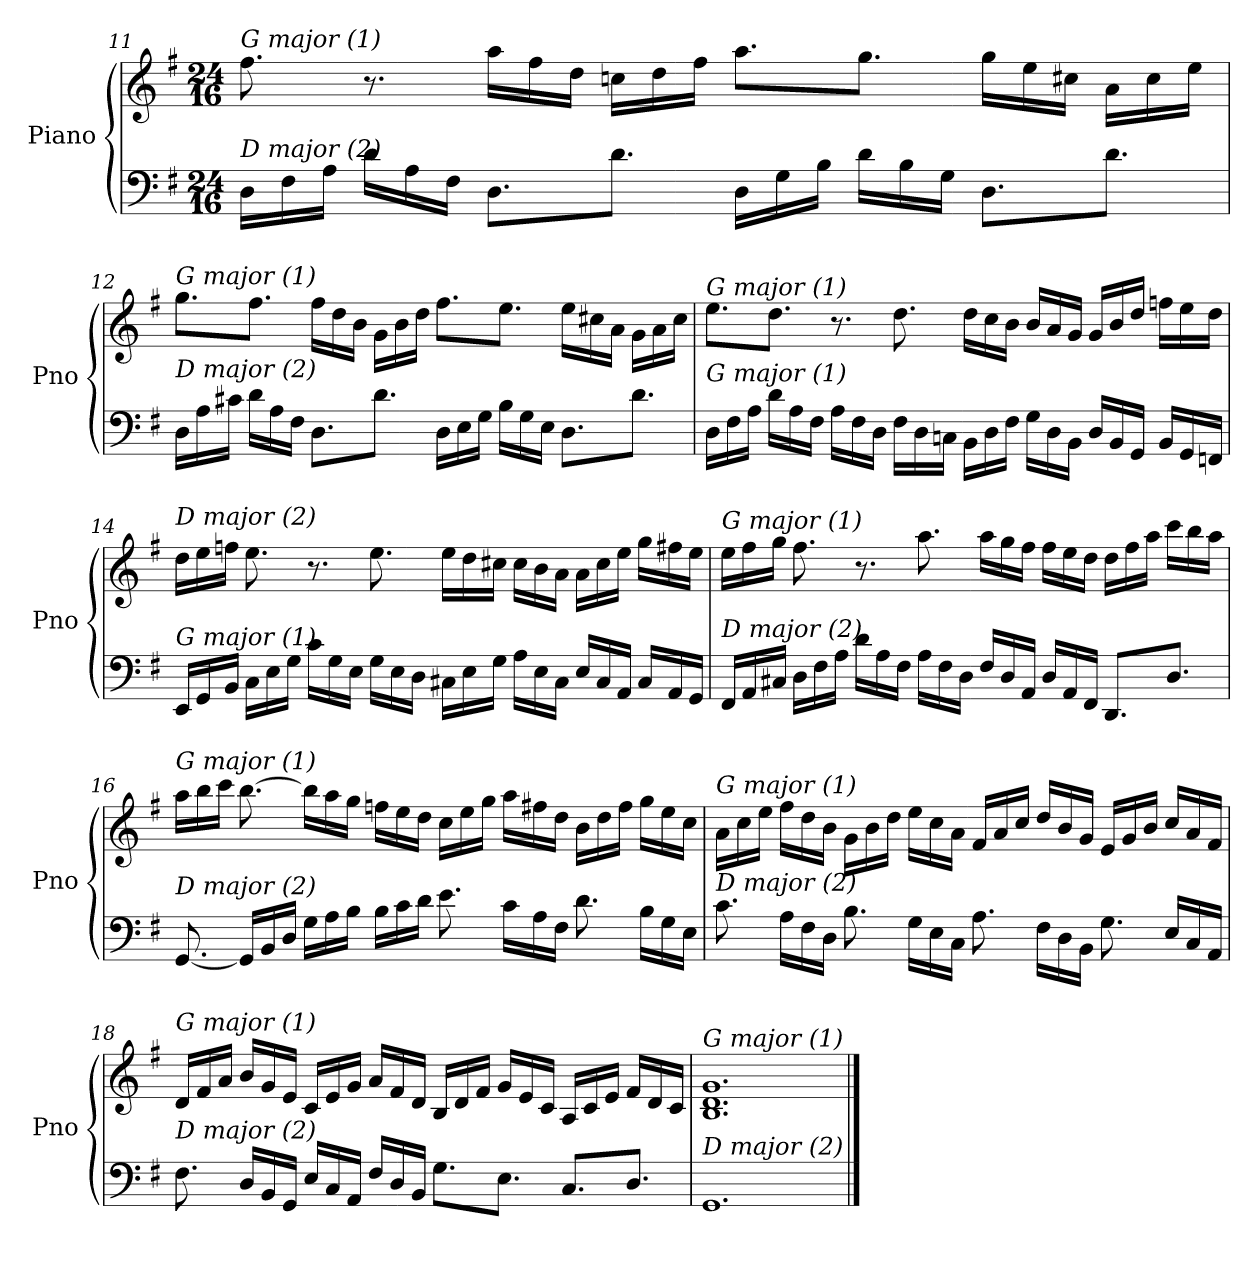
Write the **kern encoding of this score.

**kern	**kern
*part1	*part1
*staff2	*staff1
*I"Piano	*
*I'Pno	*
!!LO:PB:g=z
*clefF4	*clefG2
*k[f#]	*k[f#]
*G:	*G:
*M24/16	*M24/16
=11	=11
!	!LO:TX:i:t=G major (1)
!LO:TX:i:t=D major (2)	!
16D\LL	8.ff#\
16F#\	.
16A\JJ	.
16d\LL	8.r
16A\	.
16F#\JJ	.
8.D\L	16aa\LL
.	16ff#\
.	16dd\JJ
8.d\J	16ccn\LL
.	16dd\
.	16ff#\JJ
16D\LL	8.aa\L
16G\	.
16B\JJ	.
16d\LL	8.gg\J
16B\	.
16G\JJ	.
8.D\L	16gg\LL
.	16ee\
.	16cc#X\JJ
8.d\J	16a\LL
.	16cc#\
.	16ee\JJ
!!LO:LB:g=z
=12	=12
!	!LO:TX:i:t=G major (1)
!LO:TX:i:t=D major (2)	!
16D\LL	8.gg\L
16A\	.
16c#X\JJ	.
16d\LL	8.ff#\J
16A\	.
16F#\JJ	.
8.D\L	16ff#\LL
.	16dd\
.	16b\JJ
8.d\J	16g\LL
.	16b\
.	16dd\JJ
16D\LL	8.ff#\L
16E\	.
16G\JJ	.
16B\LL	8.ee\J
16G\	.
16E\JJ	.
8.D\L	16ee\LL
.	16cc#X\
.	16a\JJ
8.d\J	16g\LL
.	16a\
.	16cc#\JJ
!!LO:LB:g=z
=13	=13
!	!LO:TX:i:t=G major (1)
!LO:TX:i:t=G major (1)	!
16D\LL	8.ee\L
16F#\	.
16A\JJ	.
16d\LL	8.dd\J
16A\	.
16F#\JJ	.
16A\LL	8.r
16F#\	.
16D\JJ	.
16F#\LL	8.dd\
16D\	.
16Cn\JJ	.
16BB\LL	16dd\LL
16D\	16cc\
16F#\JJ	16b\JJ
16G\LL	16b/LL
16D\	16a/
16BB\JJ	16g/JJ
16D/LL	16g/LL
16BB/	16b/
16GG/JJ	16dd/JJ
16BB/LL	16ffn\LL
16GG/	16ee\
16FFn/JJ	16dd\JJ
!!LO:LB:g=z
=14	=14
!	!LO:TX:i:t=D major (2)
!LO:TX:i:t=G major (1)	!
16EE/LL	16dd\LL
16GG/	16ee\
16BB/JJ	16ffn\JJ
16C\LL	8.ee\
16E\	.
16G\JJ	.
16c\LL	8.r
16G\	.
16E\JJ	.
16G\LL	8.ee\
16E\	.
16D\JJ	.
16C#X\LL	16ee\LL
16E\	16dd\
16G\JJ	16cc#X\JJ
16A\LL	16cc#\LL
16E\	16b\
16C#\JJ	16a\JJ
16E/LL	16a\LL
16C#/	16cc#\
16AA/JJ	16ee\JJ
16C#/LL	16gg\LL
16AA/	16ff#X\
16GG/JJ	16ee\JJ
!!LO:LB:g=z
=15	=15
!	!LO:TX:i:t=G major (1)
!LO:TX:i:t=D major (2)	!
16FF#/LL	16ee\LL
16AA/	16ff#\
16C#X/JJ	16gg\JJ
16D\LL	8.ff#\
16F#\	.
16A\JJ	.
16d\LL	8.r
16A\	.
16F#\JJ	.
16A\LL	8.aa\
16F#\	.
16D\JJ	.
16F#/LL	16aa\LL
16D/	16gg\
16AA/JJ	16ff#\JJ
16D/LL	16ff#\LL
16AA/	16ee\
16FF#/JJ	16dd\JJ
8.DD/L	16dd\LL
.	16ff#\
.	16aa\JJ
8.D/J	16ccc\LL
.	16bb\
.	16aa\JJ
!!LO:PB:g=z
=16	=16
!	!LO:TX:i:t=G major (1)
!LO:TX:i:t=D major (2)	!
[8.GG/	16aa\LL
.	16bb\
.	16ccc\JJ
16GG/LL]	[8.bb\
16BB/	.
16D/JJ	.
16G\LL	16bb\LL]
16A\	16aa\
16B\JJ	16gg\JJ
16B\LL	16ffn\LL
16c\	16ee\
16d\JJ	16dd\JJ
8.e\	16cc\LL
.	16ee\
.	16gg\JJ
16c\LL	16aa\LL
16A\	16ff#X\
16F#\JJ	16dd\JJ
8.d\	16b\LL
.	16dd\
.	16ff#\JJ
16B\LL	16gg\LL
16G\	16ee\
16E\JJ	16cc\JJ
!!LO:PB:g=z
=17	=17
!	!LO:TX:i:t=G major (1)
!LO:TX:i:t=D major (2)	!
8.c\	16a\LL
.	16cc\
.	16ee\JJ
16A\LL	16ff#\LL
16F#\	16dd\
16D\JJ	16b\JJ
8.B\	16g\LL
.	16b\
.	16dd\JJ
16G\LL	16ee\LL
16E\	16cc\
16C\JJ	16a\JJ
8.A\	16f#/LL
.	16a/
.	16cc/JJ
16F#\LL	16dd/LL
16D\	16b/
16BB\JJ	16g/JJ
8.G\	16e/LL
.	16g/
.	16b/JJ
16E/LL	16cc/LL
16C/	16a/
16AA/JJ	16f#/JJ
!!LO:LB:g=z
=18	=18
!	!LO:TX:i:t=G major (1)
!LO:TX:i:t=D major (2)	!
8.F#\	16d/LL
.	16f#/
.	16a/JJ
16D/LL	16b/LL
16BB/	16g/
16GG/JJ	16e/JJ
16E/LL	16c/LL
16C/	16e/
16AA/JJ	16g/JJ
16F#/LL	16a/LL
16D/	16f#/
16BB/JJ	16d/JJ
8.G\L	16B/LL
.	16d/
.	16f#/JJ
8.E\J	16g/LL
.	16e/
.	16c/JJ
8.C/L	16A/LL
.	16c/
.	16e/JJ
8.D/J	16f#/LL
.	16d/
.	16c/JJ
=19	=19
!	!LO:TX:i:t=G major (1)
!LO:TX:i:t=D major (2)	!
1.GG	1.B 1.d 1.g
==	==
*-	*-
